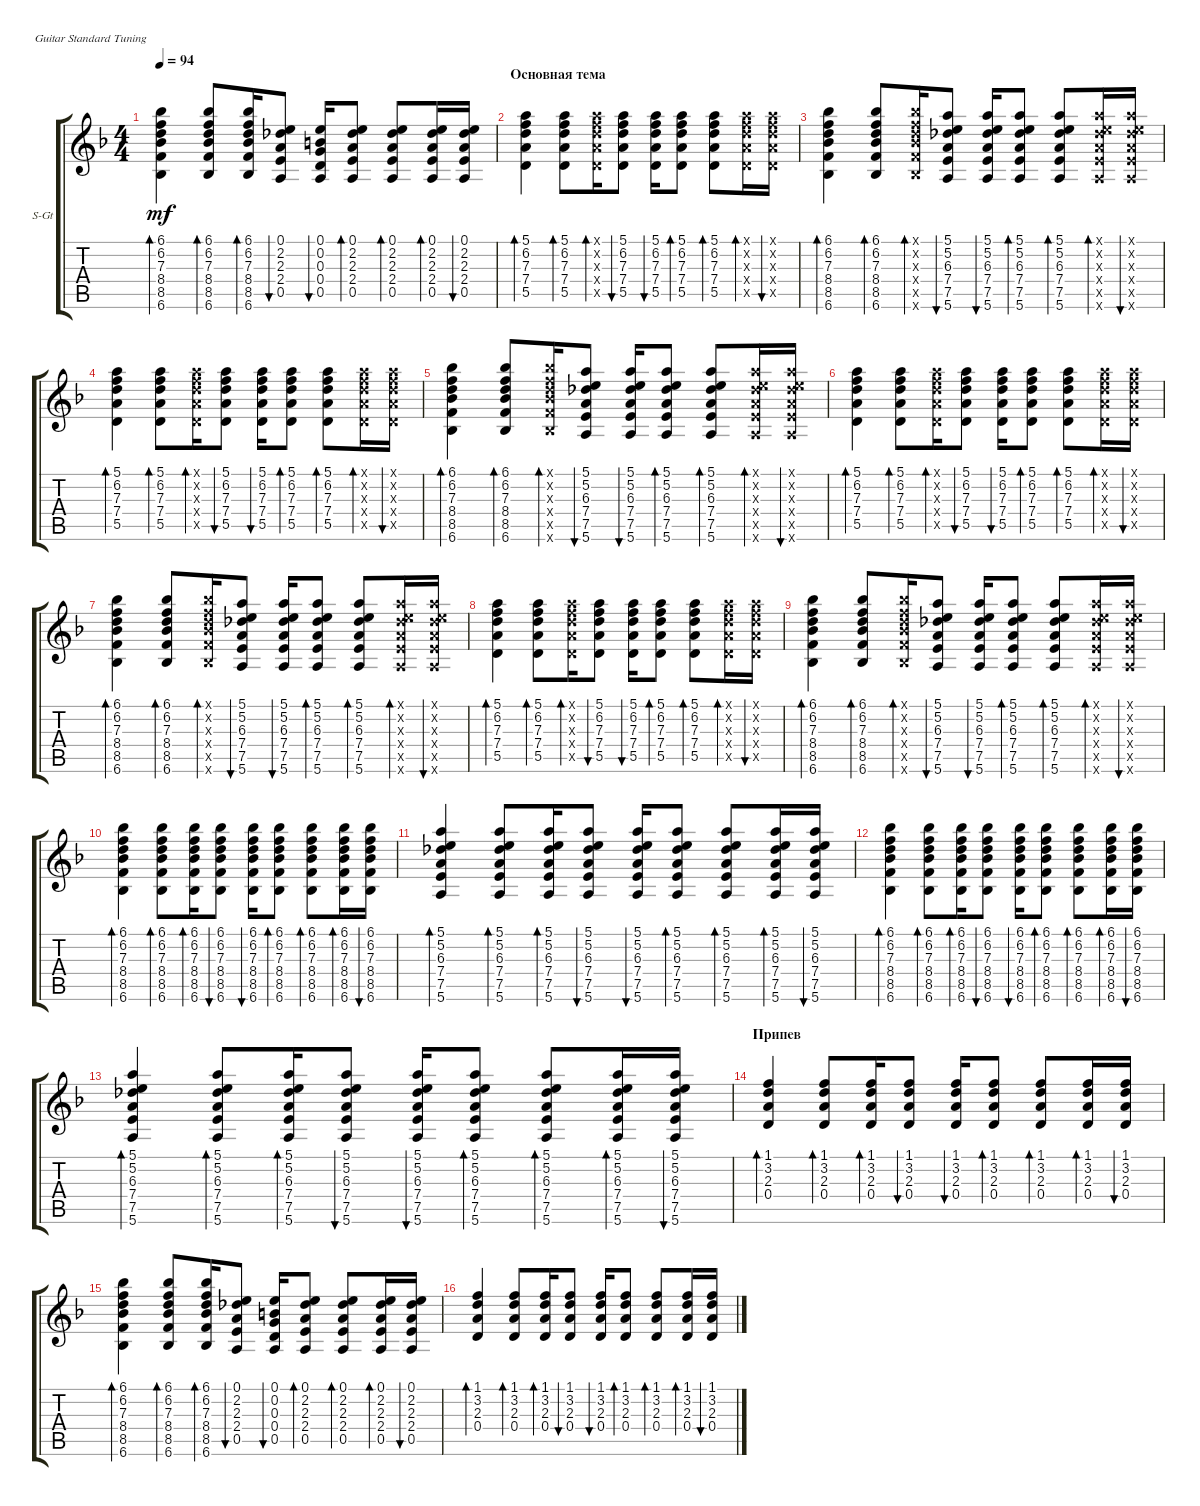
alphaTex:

\defaultSystemsLayout 4
\bracketExtendMode groupsimilarinstruments
\firstSystemTrackNameOrientation horizontal
\otherSystemsTrackNameOrientation horizontal
\track ("Steel Guitar" "S-Gt") {instrument acousticguitarsteel}
\staff {score tabs}
\tuning (E4 B3 G3 D3 A2 E2)
\ts (4 4)
\tempo 94
\clef g2
\ks dminor
(8.5 8.4 7.3 6.2 6.1 6.6).4{bd 30 dy mf} (8.5 8.4 7.3 6.2 6.1 6.6).8{bd 30} (8.5 8.4 7.3 6.2 6.1 6.6).16{bd 30} (0.5 2.4 2.3 2.2 0.1).8{bu 30} (0.5 0.4 0.3 0.2 0.1).16{bu 30} (0.5 2.4 2.3 2.2 0.1).8{bd 30} (0.5 2.4 2.3 2.2 0.1).8{bd 30} (0.5 2.4 2.3 2.2 0.1).16{bd 30} (0.5 2.4 2.3 2.2 0.1).16{bu 30} |
\section ("" "Основная тема")
(5.5 7.4 7.3 6.2 5.1).4{bd 30} (5.5 7.4 7.3 6.2 5.1).8{bd 30} (5.5{x} 7.4{x} 7.3{x} 6.2{x} 5.1{x}).16{bd 30} (5.5 7.4 7.3 6.2 5.1).8{bu 30} (5.5 7.4 7.3 6.2 5.1).16{bu 30} (5.5 7.4 7.3 6.2 5.1).8{bd 30} (5.5 7.4 7.3 6.2 5.1).8{bd 30} (5.5{x} 7.4{x} 7.3{x} 6.2{x} 5.1{x}).16{bd 30} (5.5{x} 7.4{x} 7.3{x} 6.2{x} 5.1{x}).16{bu 30} |
(8.5 8.4 7.3 6.2 6.1 6.6).4{bd 30} (8.5 8.4 7.3 6.2 6.1 6.6).8{bd 30} (8.5{x} 8.4{x} 7.3{x} 6.2{x} 6.1{x} 6.6{x}).16{bd 30} (7.5 7.4 6.3 5.2 5.1 5.6).8{bu 30} (7.5 7.4 6.3 5.2 5.1 5.6).16{bu 30} (7.5 7.4 6.3 5.2 5.1 5.6).8{bd 30} (7.5 7.4 6.3 5.2 5.1 5.6).8{bd 30} (7.5{x} 7.4{x} 6.3{x} 5.2{x} 5.1{x} 5.6{x}).16{bd 30} (7.5{x} 7.4{x} 6.3{x} 5.2{x} 5.1{x} 5.6{x}).16{bu 30} |
(5.5 7.4 7.3 6.2 5.1).4{bd 30} (5.5 7.4 7.3 6.2 5.1).8{bd 30} (5.5{x} 7.4{x} 7.3{x} 6.2{x} 5.1{x}).16{bd 30} (5.5 7.4 7.3 6.2 5.1).8{bu 30} (5.5 7.4 7.3 6.2 5.1).16{bu 30} (5.5 7.4 7.3 6.2 5.1).8{bd 30} (5.5 7.4 7.3 6.2 5.1).8{bd 30} (5.5{x} 7.4{x} 7.3{x} 6.2{x} 5.1{x}).16{bd 30} (5.5{x} 7.4{x} 7.3{x} 6.2{x} 5.1{x}).16{bu 30} |
(8.5 8.4 7.3 6.2 6.1 6.6).4{bd 30} (8.5 8.4 7.3 6.2 6.1 6.6).8{bd 30} (8.5{x} 8.4{x} 7.3{x} 6.2{x} 6.1{x} 6.6{x}).16{bd 30} (7.5 7.4 6.3 5.2 5.1 5.6).8{bu 30} (7.5 7.4 6.3 5.2 5.1 5.6).16{bu 30} (7.5 7.4 6.3 5.2 5.1 5.6).8{bd 30} (7.5 7.4 6.3 5.2 5.1 5.6).8{bd 30} (7.5{x} 7.4{x} 6.3{x} 5.2{x} 5.1{x} 5.6{x}).16{bd 30} (7.5{x} 7.4{x} 6.3{x} 5.2{x} 5.1{x} 5.6{x}).16{bu 30} |
(5.5 7.4 7.3 6.2 5.1).4{bd 30} (5.5 7.4 7.3 6.2 5.1).8{bd 30} (5.5{x} 7.4{x} 7.3{x} 6.2{x} 5.1{x}).16{bd 30} (5.5 7.4 7.3 6.2 5.1).8{bu 30} (5.5 7.4 7.3 6.2 5.1).16{bu 30} (5.5 7.4 7.3 6.2 5.1).8{bd 30} (5.5 7.4 7.3 6.2 5.1).8{bd 30} (5.5{x} 7.4{x} 7.3{x} 6.2{x} 5.1{x}).16{bd 30} (5.5{x} 7.4{x} 7.3{x} 6.2{x} 5.1{x}).16{bu 30} |
(8.5 8.4 7.3 6.2 6.1 6.6).4{bd 30} (8.5 8.4 7.3 6.2 6.1 6.6).8{bd 30} (8.5{x} 8.4{x} 7.3{x} 6.2{x} 6.1{x} 6.6{x}).16{bd 30} (7.5 7.4 6.3 5.2 5.1 5.6).8{bu 30} (7.5 7.4 6.3 5.2 5.1 5.6).16{bu 30} (7.5 7.4 6.3 5.2 5.1 5.6).8{bd 30} (7.5 7.4 6.3 5.2 5.1 5.6).8{bd 30} (7.5{x} 7.4{x} 6.3{x} 5.2{x} 5.1{x} 5.6{x}).16{bd 30} (7.5{x} 7.4{x} 6.3{x} 5.2{x} 5.1{x} 5.6{x}).16{bu 30} |
(5.5 7.4 7.3 6.2 5.1).4{bd 30} (5.5 7.4 7.3 6.2 5.1).8{bd 30} (5.5{x} 7.4{x} 7.3{x} 6.2{x} 5.1{x}).16{bd 30} (5.5 7.4 7.3 6.2 5.1).8{bu 30} (5.5 7.4 7.3 6.2 5.1).16{bu 30} (5.5 7.4 7.3 6.2 5.1).8{bd 30} (5.5 7.4 7.3 6.2 5.1).8{bd 30} (5.5{x} 7.4{x} 7.3{x} 6.2{x} 5.1{x}).16{bd 30} (5.5{x} 7.4{x} 7.3{x} 6.2{x} 5.1{x}).16{bu 30} |
(8.5 8.4 7.3 6.2 6.1 6.6).4{bd 30} (8.5 8.4 7.3 6.2 6.1 6.6).8{bd 30} (8.5{x} 8.4{x} 7.3{x} 6.2{x} 6.1{x} 6.6{x}).16{bd 30} (7.5 7.4 6.3 5.2 5.1 5.6).8{bu 30} (7.5 7.4 6.3 5.2 5.1 5.6).16{bu 30} (7.5 7.4 6.3 5.2 5.1 5.6).8{bd 30} (7.5 7.4 6.3 5.2 5.1 5.6).8{bd 30} (7.5{x} 7.4{x} 6.3{x} 5.2{x} 5.1{x} 5.6{x}).16{bd 30} (7.5{x} 7.4{x} 6.3{x} 5.2{x} 5.1{x} 5.6{x}).16{bu 30} |
(8.5 8.4 7.3 6.2 6.1 6.6).4{bd 30} (8.5 8.4 7.3 6.2 6.1 6.6).8{bd 30} (8.5 8.4 7.3 6.2 6.1 6.6).16{bd 30} (8.5 8.4 7.3 6.2 6.1 6.6).8{bu 30} (8.5 8.4 7.3 6.2 6.1 6.6).16{bu 30} (8.5 8.4 7.3 6.2 6.1 6.6).8{bd 30} (8.5 8.4 7.3 6.2 6.1 6.6).8{bd 30} (8.5 8.4 7.3 6.2 6.1 6.6).16{bd 30} (8.5 8.4 7.3 6.2 6.1 6.6).16{bu 30} |
(7.5 7.4 6.3 5.2 5.1 5.6).4{bd 30} (7.5 7.4 6.3 5.2 5.1 5.6).8{bd 30} (7.5 7.4 6.3 5.2 5.1 5.6).16{bd 30} (7.5 7.4 6.3 5.2 5.1 5.6).8{bu 30} (7.5 7.4 6.3 5.2 5.1 5.6).16{bu 30} (7.5 7.4 6.3 5.2 5.1 5.6).8{bd 30} (7.5 7.4 6.3 5.2 5.1 5.6).8{bd 30} (7.5 7.4 6.3 5.2 5.1 5.6).16{bd 30} (7.5 7.4 6.3 5.2 5.1 5.6).16{bu 30} |
(8.5 8.4 7.3 6.2 6.1 6.6).4{bd 30} (8.5 8.4 7.3 6.2 6.1 6.6).8{bd 30} (8.5 8.4 7.3 6.2 6.1 6.6).16{bd 30} (8.5 8.4 7.3 6.2 6.1 6.6).8{bu 30} (8.5 8.4 7.3 6.2 6.1 6.6).16{bu 30} (8.5 8.4 7.3 6.2 6.1 6.6).8{bd 30} (8.5 8.4 7.3 6.2 6.1 6.6).8{bd 30} (8.5 8.4 7.3 6.2 6.1 6.6).16{bd 30} (8.5 8.4 7.3 6.2 6.1 6.6).16{bu 30} |
(7.5 7.4 6.3 5.2 5.1 5.6).4{bd 30} (7.5 7.4 6.3 5.2 5.1 5.6).8{bd 30} (7.5 7.4 6.3 5.2 5.1 5.6).16{bd 30} (7.5 7.4 6.3 5.2 5.1 5.6).8{bu 30} (7.5 7.4 6.3 5.2 5.1 5.6).16{bu 30} (7.5 7.4 6.3 5.2 5.1 5.6).8{bd 30} (7.5 7.4 6.3 5.2 5.1 5.6).8{bd 30} (7.5 7.4 6.3 5.2 5.1 5.6).16{bd 30} (7.5 7.4 6.3 5.2 5.1 5.6).16{bu 30} |
\section ("" "Припев")
(0.4 2.3 3.2 1.1).4{bd 30} (0.4 2.3 3.2 1.1).8{bd 30} (0.4 2.3 3.2 1.1).16{bd 30} (0.4 2.3 3.2 1.1).8{bu 30} (0.4 2.3 3.2 1.1).16{bu 30} (0.4 2.3 3.2 1.1).8{bd 30} (0.4 2.3 3.2 1.1).8{bd 30} (0.4 2.3 3.2 1.1).16{bd 30} (0.4 2.3 3.2 1.1).16{bu 30} |
(8.5 8.4 7.3 6.2 6.1 6.6).4{bd 30} (8.5 8.4 7.3 6.2 6.1 6.6).8{bd 30} (8.5 8.4 7.3 6.2 6.1 6.6).16{bd 30} (0.5 2.4 2.3 2.2 0.1).8{bu 30} (0.5 0.4 0.3 0.2 0.1).16{bu 30} (0.5 2.4 2.3 2.2 0.1).8{bd 30} (0.5 2.4 2.3 2.2 0.1).8{bd 30} (0.5 2.4 2.3 2.2 0.1).16{bd 30} (0.5 2.4 2.3 2.2 0.1).16{bu 30} |
(0.4 2.3 3.2 1.1).4{bd 30} (0.4 2.3 3.2 1.1).8{bd 30} (0.4 2.3 3.2 1.1).16{bd 30} (0.4 2.3 3.2 1.1).8{bu 30} (0.4 2.3 3.2 1.1).16{bu 30} (0.4 2.3 3.2 1.1).8{bd 30} (0.4 2.3 3.2 1.1).8{bd 30} (0.4 2.3 3.2 1.1).16{bd 30} (0.4 2.3 3.2 1.1).16{bu 30}
